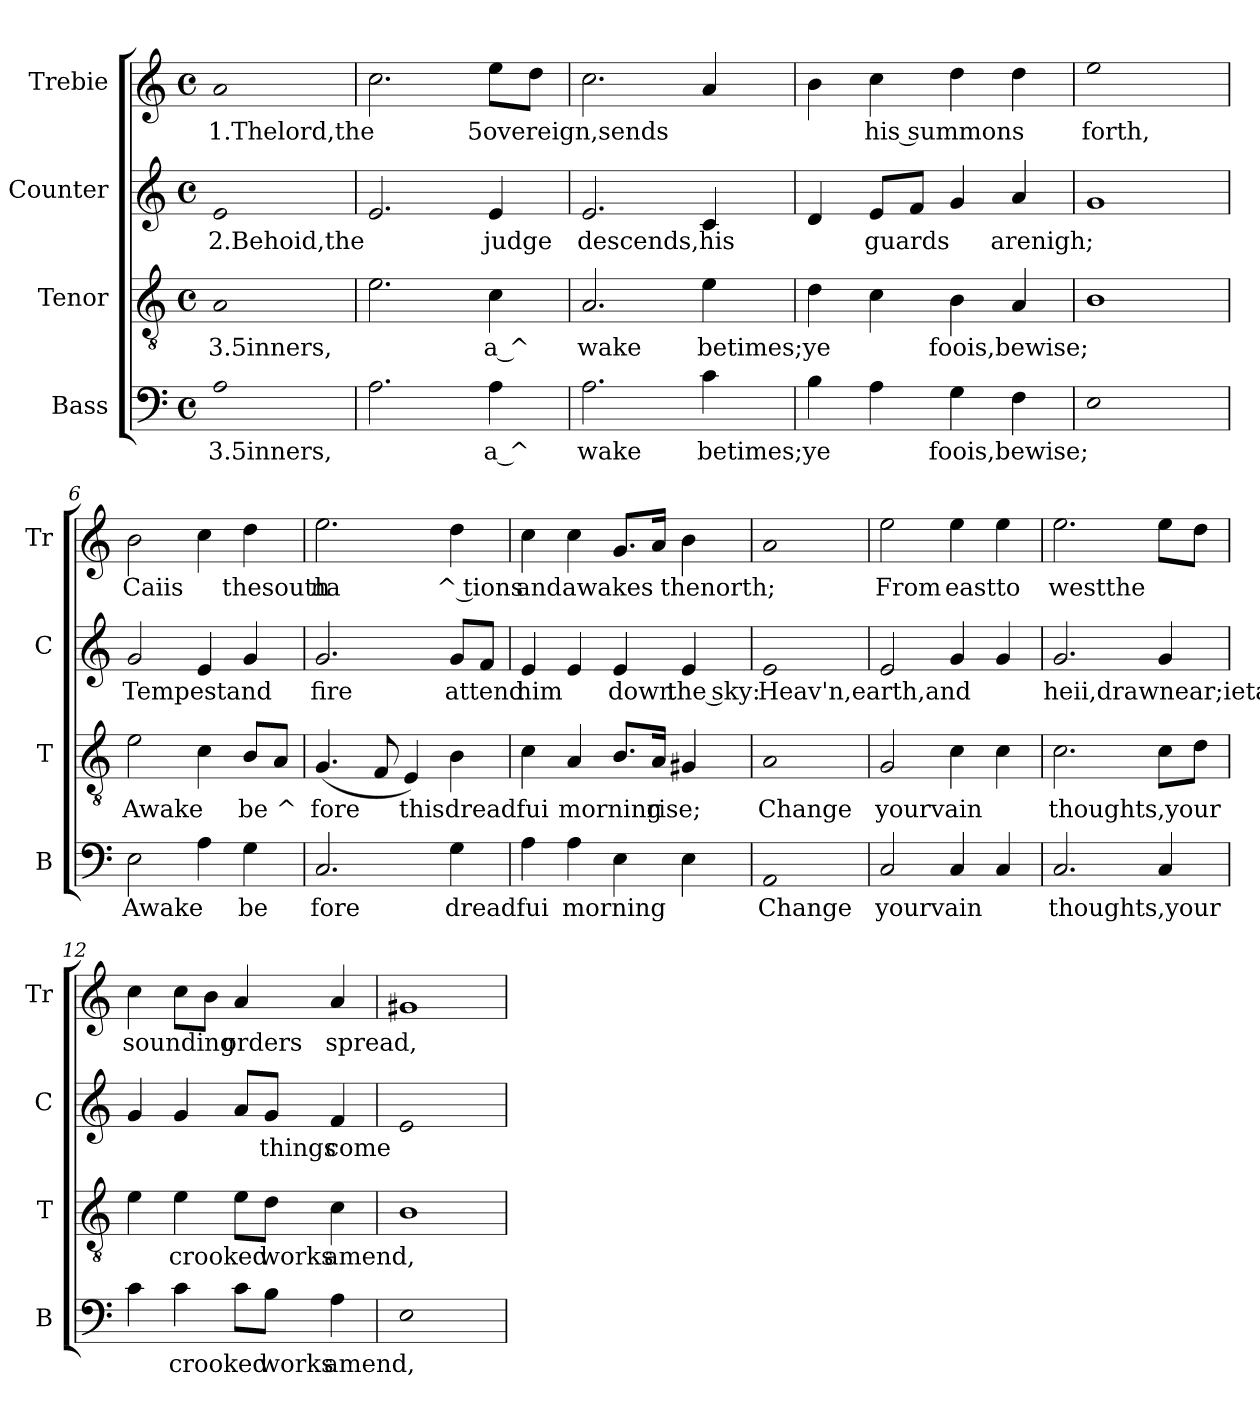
**kern	**text	**kern	**text	**kern	**text	**kern	**text
*part4	*part4	*part3	*part3	*part2	*part2	*part1	*part1
*staff4	*staff4	*staff3	*staff3	*staff2	*staff2	*staff1	*staff1
*I"Bass	*	*I"Tenor	*	*I"Counter	*	*I"Trebie	*
*I'B	*	*I'T	*	*I'C	*	*I'Tr	*
*clefF4	*	*clefGv2	*	*clefG2	*	*clefG2	*
*k[]	*	*k[]	*	*k[]	*	*k[]	*
*C:	*	*C:	*	*C:	*	*C:	*
*M4/4	*	*M4/4	*	*M4/4	*	*M4/4	*
*met(c)	*	*met(c)	*	*met(c)	*	*met(c)	*
=1	=1	=1	=1	=1	=1	=1	=1
!LO:N:head=open	!LO:LY:a	!LO:N:head=open	!LO:LY:b	!LO:N:head=open	!LO:LY:b	!LO:N:head=open	!LO:LY:b
1A	3.5inners,	1A	3.5inners,	1e	2.Behoid,the	1a	1.Thelord,the
=2	=2	=2	=2	=2	=2	=2	=2
!LO:N:head=open	!	!LO:N:head=open	!	!LO:N:head=open	!	!	!
2.A\	.	2.e\	.	2.e/	.	2.cc\	.
!LO:N:head=solid	!LO:LY:a:rj	!LO:N:head=solid	!LO:LY:b:rj	!LO:N:head=solid	!LO:LY:b	!LO:N:head=solid	!LO:LY:b
4A\	a ^	4c\	a ^	4e/	judge	8ee\L	5overeign,sends
.	.	.	.	.	.	8dd\J	.
=3	=3	=3	=3	=3	=3	=3	=3
!LO:N:head=open	!LO:LY:a	!LO:N:head=open	!LO:LY:b	!LO:N:head=open	!LO:LY:b	!	!
2.A\	wake	2.A/	wake	2.e/	descends,his	2.cc\	.
!LO:N:head=solid	!LO:LY:a	!LO:N:head=solid	!LO:LY:b	!LO:N:head=solid	!	!LO:N:head=solid	!
4c\	betimes;ye	4e\	betimes;ye	4c/	.	4a/	.
=4	=4	=4	=4	=4	=4	=4	=4
!LO:N:head=solid	!	!	!	!	!	!LO:N:head=solid	!
4B\	.	4d\	.	4d/	.	4b\	.
!LO:N:head=solid	!	!LO:N:head=solid	!	!LO:N:head=solid	!LO:LY:b	!LO:N:head=solid	!LO:LY:b
4A\	.	4c\	.	8e/L	guards	4cc\	his summons
!	!	!	!	!LO:N:head=solid	!	!	!
.	.	.	.	8f/J	.	.	.
!	!LO:LY:a	!LO:N:head=solid	!LO:LY:b	!	!	!	!
4G\	foois,bewise;	4B\	foois,bewise;	4g/	.	4dd\	.
!LO:N:head=solid	!	!LO:N:head=solid	!	!LO:N:head=solid	!LO:LY:b	!	!
4F\	.	4A/	.	4a/	arenigh;	4dd\	.
=5	=5	=5	=5	=5	=5	=5	=5
!LO:N:head=open	!	!	!	!	!	!LO:N:head=open	!LO:LY:b
1E	.	1B	.	1g	.	1ee>	forth,
=6	=6	=6	=6	=6	=6	=6	=6
!LO:N:head=open	!LO:LY:a	!LO:N:head=open	!LO:LY:b	!	!LO:LY:b	!LO:N:head=open	!LO:LY:b
2E\	Awake	2e\	Awake	2g/	Tempestand	2b\	Caiis
!LO:N:head=solid	!	!LO:N:head=solid	!	!LO:N:head=solid	!	!LO:N:head=solid	!
4A\	.	4c\	.	4e/	.	4cc\	.
!	!LO:LY:a	!LO:N:head=solid	!LO:LY:b	!	!	!	!LO:LY:b
4G\	be	8B/L	be	4g/	.	4dd\	thesouth
!	!	!LO:N:head=solid	!LO:LY:b	!	!	!	!
.	.	8A/J	^	.	.	.	.
=7	=7	=7	=7	=7	=7	=7	=7
!	!LO:LY:a	!	!LO:LY:b	!	!LO:LY:b	!LO:N:head=open	!LO:LY:b
2.C/	fore	(<4.G/	fore	2.g/	fire	2.ee\	na
!	!	!LO:N:head=solid	!	!	!	!	!
.	.	8F/	.	.	.	.	.
!	!	!LO:N:head=solid	!LO:LY:b	!	!	!	!
.	.	4E/)	this	.	.	.	.
!	!LO:LY:a	!LO:N:head=solid	!LO:LY:b	!	!LO:LY:b	!	!LO:LY:b:rj
4G\	dreadfui	4B\	dreadfui	8g/L	attend	4dd\	^ tions
!	!	!	!	!LO:N:head=solid	!	!	!
.	.	.	.	8f/J	.	.	.
=8	=8	=8	=8	=8	=8	=8	=8
!LO:N:head=solid	!	!LO:N:head=solid	!	!LO:N:head=solid	!LO:LY:b	!LO:N:head=solid	!LO:LY:b
4A\	.	4c\	.	4e/	him	4cc\	and
!LO:N:head=solid	!LO:LY:a	!LO:N:head=solid	!LO:LY:b	!LO:N:head=solid	!	!LO:N:head=solid	!LO:LY:b
4A\	morning	4A/	morning	4e/	.	4cc\	awakes
!LO:N:head=solid	!	!LO:N:head=solid	!	!LO:N:head=solid	!LO:LY:b	!	!
4E\	.	8.B/L	.	4e/	down	8.g/L	.
!	!	!LO:N:head=solid	!LO:LY:b	!	!	!LO:N:head=solid	!
.	.	16A/Jk	rise;	.	.	16a/Jk	.
!LO:N:head=solid	!	!	!	!LO:N:head=solid	!LO:LY:b:rj	!LO:N:head=solid	!LO:LY:b
4E\	.	4G#X/	.	4e/	the sky:	4b\	thenorth;
=9	=9	=9	=9	=9	=9	=9	=9
!LO:N:head=open	!LO:LY:a	!LO:N:head=open	!LO:LY:b	!LO:N:head=open	!LO:LY:b	!LO:N:head=open	!
1AA	Change	1A	Change	1e	Heav'n,earth,and	1a	.
=10	=10	=10	=10	=10	=10	=10	=10
!	!LO:LY:a	!	!LO:LY:b	!LO:N:head=open	!	!LO:N:head=open	!LO:LY:b
2C/	yourvain	2G/	yourvain	2e/	.	2ee>\	From
!LO:N:head=solid	!	!LO:N:head=solid	!	!	!	!LO:N:head=solid	!LO:LY:b
4C/	.	4c\	.	4g/	.	4ee\	eastto
!LO:N:head=solid	!	!LO:N:head=solid	!	!	!	!LO:N:head=solid	!
4C/	.	4c\	.	4g/	.	4ee\	.
=11	=11	=11	=11	=11	=11	=11	=11
!	!LO:LY:a	!	!LO:LY:b	!	!LO:LY:b	!LO:N:head=open	!LO:LY:b
2.C/	thoughts,your	2.c\	thoughts,your	2.g/	heii,drawnear;ietaii	2.ee\	westthe
!LO:N:head=solid	!	!LO:N:head=solid	!	!	!	!LO:N:head=solid	!
4C/	.	8c\L	.	4g/	.	8ee\L	.
.	.	8d\J	.	.	.	8dd\J	.
=12	=12	=12	=12	=12	=12	=12	=12
!LO:N:head=solid	!	!LO:N:head=solid	!	!	!	!LO:N:head=solid	!LO:LY:b
4c\	.	4e\	.	4g/	.	4cc\	sounding
!LO:N:head=solid	!LO:LY:a	!LO:N:head=solid	!LO:LY:b	!	!	!LO:N:head=solid	!
4c\	crooked	4e\	crooked	4g/	.	8cc\L	.
!	!	!	!	!	!	!LO:N:head=solid	!
.	.	.	.	.	.	8b\J	.
!LO:N:head=solid	!	!LO:N:head=solid	!	!LO:N:head=solid	!	!LO:N:head=solid	!LO:LY:b
8c\L	.	8e\L	.	8a/L	.	4a/	orders
!LO:N:head=solid	!LO:LY:a	!	!LO:LY:b	!	!LO:LY:b	!	!
8B\J	works	8d\J	works	8g/J	things	.	.
!LO:N:head=solid	!LO:LY:a	!LO:N:head=solid	!LO:LY:b	!LO:N:head=solid	!LO:LY:b	!LO:N:head=solid	!LO:LY:b
4A\	amend,	4c\	amend,	4f/	come	4a/	spread,
=13	=13	=13	=13	=13	=13	=13	=13
!LO:N:head=open	!	!	!	!LO:N:head=open	!	!	!
1E	.	1B	.	1e	.	1g#X	.
=	=	=	=	=	=	=	=
*-	*-	*-	*-	*-	*-	*-	*-
